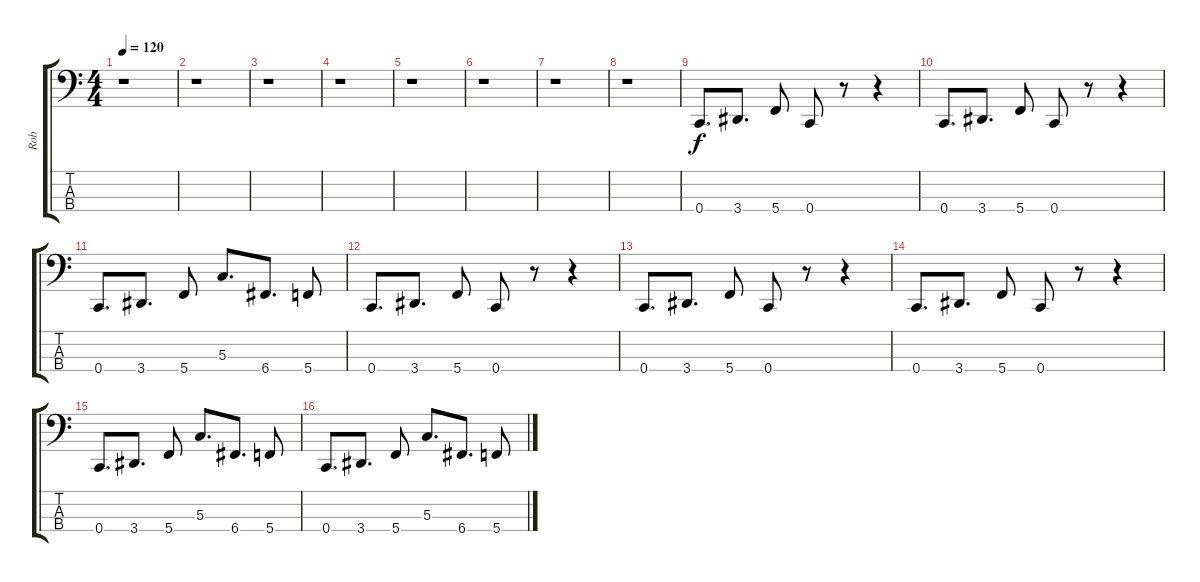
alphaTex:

\track ("Rob" "Rob") {instrument electricbassfinger}
\staff {score tabs}
\tuning (F2 C2 G1 C1) {hide}
\ts (4 4)
\tempo 120
\clef f4
\ks c
r.1{dy f} |
r.1 |
r.1 |
r.1 |
r.1 |
r.1 |
r.1 |
r.1 |
0.4.8{d} 3.4.8{d} 5.4.8 0.4.8 r.8 r.4 |
0.4.8{d} 3.4.8{d} 5.4.8 0.4.8 r.8 r.4 |
0.4.8{d} 3.4.8{d} 5.4.8 5.3.8{d} 6.4.8{d} 5.4.8 |
0.4.8{d} 3.4.8{d} 5.4.8 0.4.8 r.8 r.4 |
0.4.8{d} 3.4.8{d} 5.4.8 0.4.8 r.8 r.4 |
0.4.8{d} 3.4.8{d} 5.4.8 0.4.8 r.8 r.4 |
0.4.8{d} 3.4.8{d} 5.4.8 5.3.8{d} 6.4.8{d} 5.4.8 |
0.4.8{d} 3.4.8{d} 5.4.8 5.3.8{d} 6.4.8{d} 5.4.8
